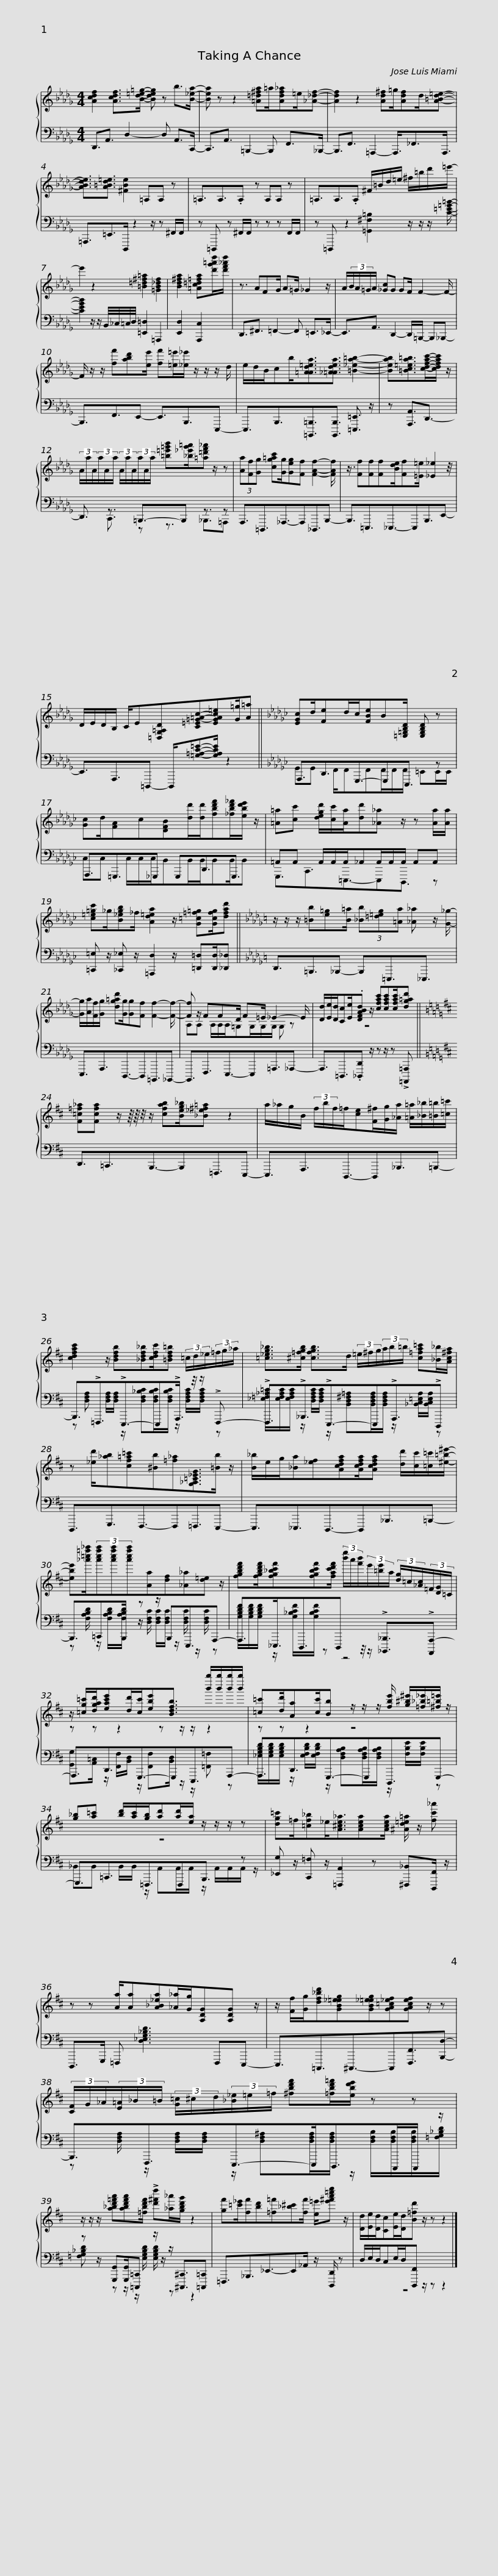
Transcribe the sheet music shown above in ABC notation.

X:1
%%score { ( 1 4 ) | ( 2 3 ) }
L:1/8
M:4/4
I:linebreak $
K:Db
V:1 treble
V:4 treble
V:2 bass
V:3 bass
V:1
 [Acdf]2 [Acdf]>[Bd=e=g]- [Bdeg] z b>[B_ea]- | [Bea] z z2 [=A=d^fa]=a/[Adf_a]=e/[_A_df]- | [Adf]2 z2 [Ad^f]=g/[Adf]d/[A=Bd=e]- |$ [ABde]3/2[A=Bd=e]3/2 [^FBe]2 =A,A, z | =A,3/2A,3/2.A, z A,A, z | %5
 =A,3/2A,3/2.A, ^F/=B/d/=e/ ^f/=b/d'/=e'/- |$ e'2 z2 [=B=d^f=a]2 [=GB_df]2 | [Bd^fa]2 [=Ac=d=fa][d'g'=a'd'']/[d'f'_a'd'']/ | z3/2 AFG/ A=G/ _G2 z/ |$ A/(3B/A/=G/A/ [_Gc]G GF/ F2- F/- | %10
 F/ z/ z/ [ff'][abd'][ee']/ [ff'][=e=e']/[_e_e']/ z/ z/ z/ d/ |$ e/d/B/cb<[A=Ad=ea][_A=Adea]3/2 [=B_ea=b]2- | [Beab][=Bc=ea=b]>[cdfac']-[cdfac']/ z/ |$ (3A/a/A/(3a/A/a/ (3A/a/A/(3a/A/a/ [=b=e'=g'b'][_b_e'g'=a']/[=a=d'f'_a'] z/ z | (3[Aa][Ff][Gg] [cg=ac'][Gg]/[Geg][Ff] [FAf]2- [FAf]/ |$ %15
 z3/4 [Ff][Ff][Ff][Bde]/[Ff][=E=e]/ [_E_e]2 z/4 | D/E/D/B,/ C/E[=D,G,=A,D][C=E=G-=A-c-][EGAc=e][G=g]/[A=a] ||$[K:Gb] [EGc]d/[Fe]d/c/[FBe]B[=E,=G,B,D]/ [E,G,B,D] z | [Gc]d/[FA]c[DFB][dd']/[dd']/[fbd'f'][_fbd'_f']/[ebd'e']/ z/ |$ [=A=a][cc'] [degd']/[cc']/[Aa]/[dd'][_A_a] z/ z [Aa]/[Aa]/ | %20
 [c=e=gc']_g/[B_egb]_f/ [Ad=ea]2 z/ [G=c=f=g][Gcfg]/[dfad'] ||$[K:Db] z/ z/ z/ [=Bb][e=g][B=a]/ (3[_Bb][=d=eg][=Aa] [_A_a] z/ [G_g]/- | [Gg]/[Aa]/[Ff]/[Gg]/ [dg=ad'][Gg]/[Gg][Ff] [Ff]2- [Ff]/- |$ [Ff] z/ FFD/ F=E/ _E2- E/ | [Dd]/[Ee]/[Dd]/[Cc][Ee]/.[DFABd] z/ [cfac'][cfac'][cfac']/[dg=ad'] ||$ %25
[K:D] [F=c=f_a][Fcfa] z/ z/8 z/8 z/4 z/ [cfab][Beg_b]/[_B_e^f=a] z2 | a/_a/g/B/ (3f/b/f/=f/[ce][F^f]/[Gg]/[_Aa]/ [=A=a]/[_B_b]/[=B=b]/[=c=c']/ |$ [cdfac']2 z/ [Bdfb][_Bdf_b][cdfc']/[=Bdf=b] (3=c/d/_e/(3=f/g/_a/ |$ [=c_eg_b]>[^c=fgb] [cfgb]>d (3=e/^f/g/(3a/b/=b/ [c=fa=c'][_B_b]/[Ac^fa]/ |$ z [_ed']/[_ab][cf=a=c'][^Bb][=f_a][G,_A,=C_EG]>[=Bb] z/ | %30
 [B_b]/e/g/[_Ba][_ef][Acdfa][Acdfa]/[Acdfa] [dd']/[cc']/[=c=c']/[^e=b^e']/- |$ [ebe'][_a'=c''=f''_a'']/(3[a'c''f''a''][a'c''f''a''][a'c''f''a''][Aa][df][_A_a][d=e] z/ |$ [fgbd'f'][fgbd'f']/[fg_bc'f'][fgbc'f'][fac'd'f']/ (3[b'e'']/a'/[f'b']/(3e'/[=be']/a/ (3[dg]/=c/[_Ac]/(3=F/[DG]/=C/ |$ z/ [=cg=c']/[dgad']/[eac'e'][dd']/[cc']/[ebe'][Bdfb]3/2 [b'b'']/[b'b'']/[b'b'']/[b'b'']/ |$ [=c=c'][dd']/[Aa][cc']/[Bb] z/ z/ z/ [fbe']/ [g^b^e']/[=f_b_e']/[^f=b=e']/ z/ |$ %35
 [g_b][a=c'] [bd']/[ac']/[gb]/[ad'][ad']/[ea]/ z/ z/ z/ z | [dg=c']=f/[=cf_b]_e<[A^ce_a][Acea][Acea]/ [^Ad=e=a]/ z/ [fc'_a'] |$ z z [Aa]/[Aa][A_B_ea][_A_a]/[Gg]/[A,DG][A,DG] z/ | z/ [Ff]/[Gg]/[df_bd'][GB_e=eg][GB_e=eg][GA=c_ef][GAcef] z/ z |$ (3[CF]/G/_A/(3[E=A]/_B/=B/ (3[G=c]/^c/d/(3[_B_e]/=e/=f/ [^fbd'f'][=fbd'=f']/[ebd'e']/ z z |$ %40
 z/ z/ z/ [a_bd'=f'a'][abd'f'a'][=fbd'f']/ !>![d'^f'd''][_a_a']/[gbd'g']/ z2 | [gf'][=c'_e']/[ff'][bd'][=f=f'][_b^c'][ff']/ [e=e']/[e'^f'a'=c''e''] z/ |$ [Dd]/[Ee]/[Dd]/[Cc][Ee]/[Dd]/[B=fd'] z/ z z2 |] %43
V:2
 D,,3/2A,,3/2 D,2- D, A,,>C,,- | C,,3/2A,,3/2 =B,,,2- B,,, F,,>_B,,,- | B,,,3/2F,,3/2 =A,,,2- A,,,3/4_F,,3/2A,,,3/4 |$ =A,,,3/2=E,,>D,,, z2 z/ z ^F,,/F,,/ | z =D,,, z ^F,,/F,,/ z z z F,,/F,,/ | %5
 z =D,,, z2 [=G,,^F,=B,]2 z/ z/ z/ [C=E=G=B]/- |$ [CEGB]2 z/ z/ B,,/4_C,/4=C,/4D,/4 [=E,,=D,]2 =A,,,2 | [E,,D,]2 [A,,,C,]2 | D,,3/2^F,,3/2 =F,,2- F,, =E,,>_E,,- |$ E,,3/2A,,3/2 D,,2- D,,/=B,,,/- B,,,_B,,,- | %10
 B,,,3/2F,,3/2E,,- E,,3/2B,,,3/2E,,,- |$ E,,,3/2B,,,3/2[=B,,,,=B,,,]3/2[B,,,,B,,,]3/2 [=E,,,=E,,]3/2 z/ | z [A,,,A,,]3/2D,,3/2- |$ D,,3/2 z3/2 =B,,,3/2-B,,, z3/2 z | A,,,3/2=D,,,3/2_A,,,3/2-A,,,_D,,,3/2B,,,- |$ %15
 B,,,3/2=E,,,3/2_E,,,3/2-E,,,B,,,3/2E,,- | E,,3/2A,,,3/2=D,,,- D,,,/[=G,=A,C=E]-[G,A,CE]/ z2 ||$[K:Gb] A,,,3/2D,,3/2G,,,3/2-G,,,E,,,3/2 z | A,,,3/2=G,,,3/2_G,,, G,,,D,,3/2G,,,3/2 |$ =A,,A,, A,,/A,,/A,,/_A,,A,,/A,,/A,,/ A,,A,, | %20
 [=C,,=E,] z/ [_C,,_E,] z/ [=A,,,D,]2 z/ [=D,,=D,][D,,D,]/[_D,,_D,] ||$[K:Db] D,,3/2=B,,,3/2_B,,,- B,,,=E,,,3/2_E,,,3/2 | E,,,3/2A,,,3/2D,,,3/2-D,,,=B,,,,3/2_B,,,,- |$ B,,,,3/2F,,,3/2E,,,3/2-E,,,=A,,,3/2_A,,,- | A,,,3/2=D,,,3/2.[_D,,,D,,] z/ z z/ z !>![=A,,,,=A,,,] ||$ %25
[K:D] D,,3/2=C,,3/2B,,,3/2-B,,,=F,,,3/2E,,,- | E,,,3/2A,,,3/2D,,,3/2-D,,,_B,,,3/2=B,,,- |$ B,,,3/2!>!=F,,,3/2!>!E,,,3/2-E,,,!>!A,,,3/4 z/4 z/ !>!F,,,- |$ !>!F,,,3/2!>!_B,,,3/2!>!E,,,3/2-E,,,!>!A,,,3/2!>!D,,, |$ D,,,3/2G,,,3/2F,,,3/2-F,,,=F,,,3/2E,,,- | %30
 E,,,3/2_E,,,3/2D,,,3/2-D,,,_B,,,3/2=B,,,- |$ B,,,3/2=C,,B,,,/- z z/ B,,,E,,,3/2A,,,- |$ A,,,3/2_E,,,3/4D,,,3/2D,,, z/4 z/ !>![_B,,,,_B,,,]3/2!>![A,,,,A,,,-] |$ A,,,3/2D,,3/2G,,,3/2-G,,,E,,,3/2A,,,- |$ A,,,3/2D,,3/2G,,,3/2-G,,,D,,,3/2G,,,- |$ %35
 G,,,3/2=C,,3/2=F,,,3/2F,,,B,,,3/2 z | [_E,,G,] z/ [C,,=F,] z/ [=F,,,A,,]2 z [^F,,,_B,,][D,,,F,,]/ z/ |$ D,,,>G,,, =F,,, [D,_E,G,_B,D]3 F,,,E,,,- | E,,,3/2=C,,,3/2^C,,,3/2-C,,,[F,,,F,,]3/2[B,,,D,]- |$ B,,,3/2F,,,3/2E,,,->E,,,D,,,>C,,,C,,,/ z/ |$ %40
 z z/ [G,,,G,,][G,,,G,,]/[=C,,,=C,,] z/ z/ z/ [^C,,,^C,,]3/2[=C,,,=C,,] | =F,,,3/2_B,,,3/2_E,,3/2-E,,_A,,/ z/ [D,,,D,,]/ z |$ D,/E,/D,/C,E,/D,/[D,,,F,,] z/ z z2 |] %43
V:3
 x8 | x8 | x8 |$ x8 | x8 | %5
 x8 |$ x8 | x4 | x8 |$ x8 | %10
 x8 |$ x8 | x4 |$ x3/2 C,,3/2 z z3/2 _B,,,3/2=A,,,- | x8 |$ %15
 x8 | x8 ||$[K:Gb] G,,G,, F,,/F,,F,,F,,/F,,/F,,/ =E,,E,,/E,,/ | C,C, C,/C,/C,/B,,B,,/B,,/B,,B,,/B,, |$ G,,,3/2C,,3/2=E,,,3/2-E,,,D,,,3/2 z | %20
 x8 ||$[K:Db] x8 | x8 |$ x8 | x8 ||$ %25
[K:D] x8 | x8 |$ z [D,F,A,] [D,F,A,]/[D,F,A,]/ z/ [D,F,_B,C][D,F,B,C]/[D,F,B,C]/ z/ [D,F,A,C]/[D,F,A,C]/ z |$ [_E,=F,_A,=C]/[E,F,A,C]/[E,F,A,C]/ z/ [D,F,A,C]/[D,F,A,C]/ z/ [B,,D,^F,=A,][B,,D,F,A,]/[B,,D,F,A,]/ z/ [_B,,C,=E,A,]/[B,,C,E,A,]/ z |$ x8 | %30
 x8 |$ z [F,A,B,D]/ z/ [F,A,B,D]/[F,A,B,D]/ z/ [D,F,C]/ [D,F,C]/[D,F,C]/ z/ [D,F,C]/ z/ [D,F,C]/ z |$ [G,B,DF]/[G,B,DF]/[G,B,DF]/ z/ [G,_B,CF]/[G,B,CF]/ z z4 |$ [G,,G,][A,,=C,]/ z/ [F,,F,]/[B,,D,]/ z/ [F,,F,][B,,D,]/ z/ z/ [=F,,=F,] z |$ [_E,G,B,D]/[E,G,B,D]/[E,G,B,D]/ z/ [E,F,B,D]/[E,F,B,D]/ z/ [D,F,A,B,][D,F,A,B,]/[D,F,A,B,]/ z/ [F,B,E]/[F,B,E]/ z |$ %35
 _B,,B,, B,,/B,,/ z/ A,,A,,/A,,/ z/ A,,/A,,/A,,/ z/ | x8 |$ x8 | x8 |$ z [D,F,A,]/ z/ [D,F,A,]/[D,F,A,]/ z/ [D,F,^A,][D,F,A,]/[D,F,A,]/ z/ [D,F,B,]/[D,F,B,]/[D,F,B,]/[=F,G,_B,D]/ |$ %40
 [=F,G,_B,D] z/ z z/ z/ [E,G,B,D]/ [E,G,B,D]/ z/ z z2 | x8 |$ z8 |] %43
V:4
 x8 | x8 | x8 |$ x8 | x8 | %5
 x8 |$ x8 | x4 | x8 |$ x8 | %10
 x8 |$ x8 | x4 |$ x8 | x8 |$ %15
 x8 | x8 ||$[K:Gb] x8 | x8 |$ x8 | %20
 x8 ||$[K:Db] x8 | x8 |$ A,A, A,/A,/A,/=G,G,/G,/G,/ G, z | z8 ||$ %25
[K:D] x8 | x8 |$ x8 |$ x8 |$ x8 | %30
 x8 |$ x8 |$ x8 |$ z z z2 z z/ z/ z2 |$ z z z2 z4 |$ %35
 z8 | x8 |$ x8 | x8 |$ x8 |$ %40
 x8 | x8 |$ x8 |] %43
